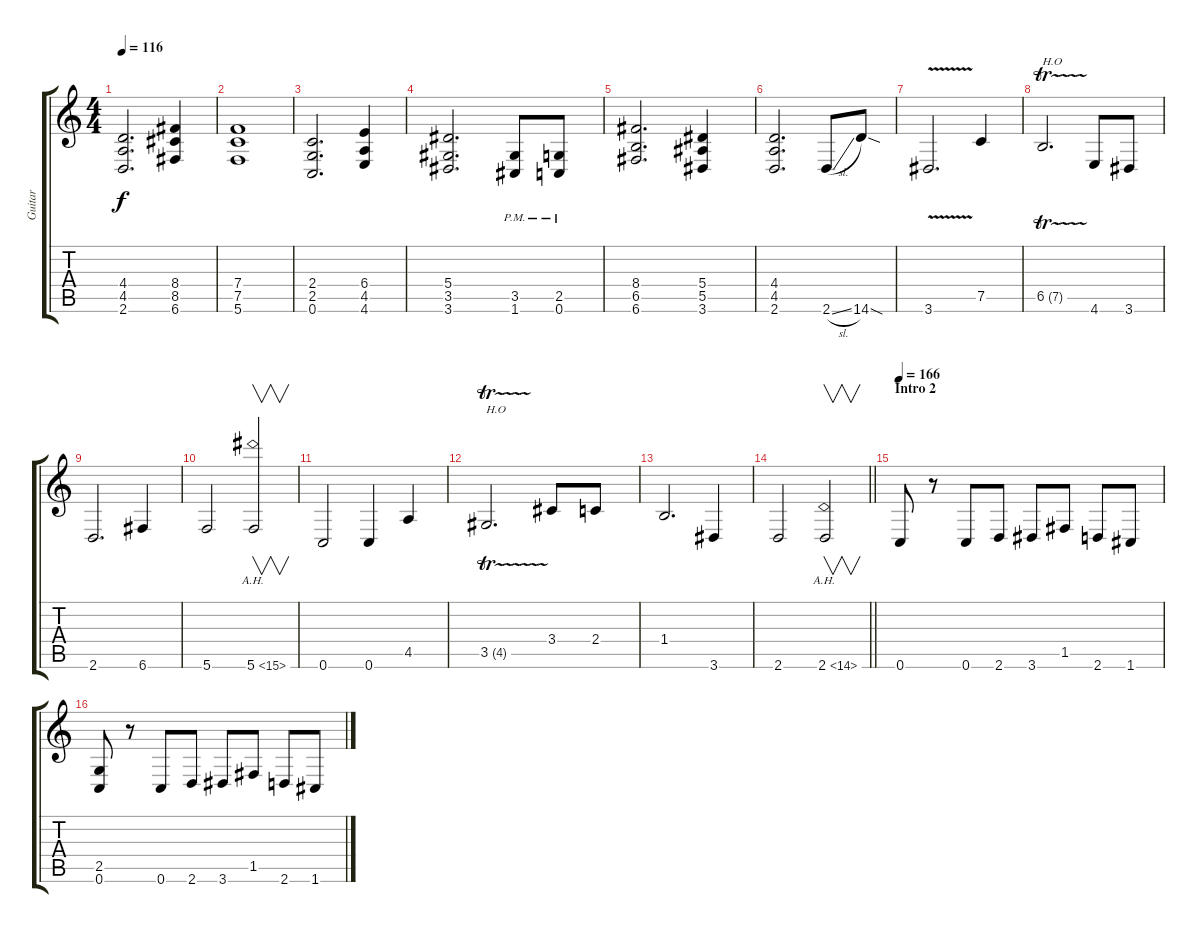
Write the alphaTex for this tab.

\track ("Guitar" "Guitar") {instrument distortionguitar}
\staff {score tabs}
\tuning (C4 G3 Eb3 Bb2 F2 C2) {hide}
\ts (4 4)
\tempo 116
\clef g2
\ks c
(4.4 4.5 2.6).2{d dy f} (8.4 8.5 6.6).4 |
(7.4 7.5 5.6).1 |
(2.4 2.5 0.6).2{d} (6.4 4.5 4.6).4 |
(5.4 3.5 3.6).2{d} (3.5{pm} 1.6{pm}).8 (2.5{pm} 0.6{pm}).8 |
(8.4 6.5 6.6).2{d} (5.4 5.5 3.6).4 |
(4.4 4.5 2.6).2{d} 2.6{sl}.8 14.6{sod}.8 |
3.6{v}.2{d} 7.5.4 |
6.5{tr (7 32)}.2{d txt "H.O"} 4.6.8 3.6.8 |
2.6.2{d} 6.6.4 |
5.6.2 5.6{ah 10}.2{v instrument guitarharmonics} |
0.6.2{instrument distortionguitar} 0.6.4 4.5.4 |
3.5{tr (4 32)}.2{d txt "H.O"} 3.4.8 2.4.8 |
1.4.2{d} 3.6.4 |
\barLineRight lightlight
2.6.2 2.6{ah 12}.2{v instrument guitarharmonics} |
\section ("" "Intro 2")
\tempo 166
0.6.8{balance 0 instrument distortionguitar} r.8 0.6.8 2.6.8 3.6.8 1.5.8 2.6.8 1.6.8 |
(2.5 0.6).8 r.8 0.6.8 2.6.8 3.6.8 1.5.8 2.6.8 1.6.8
